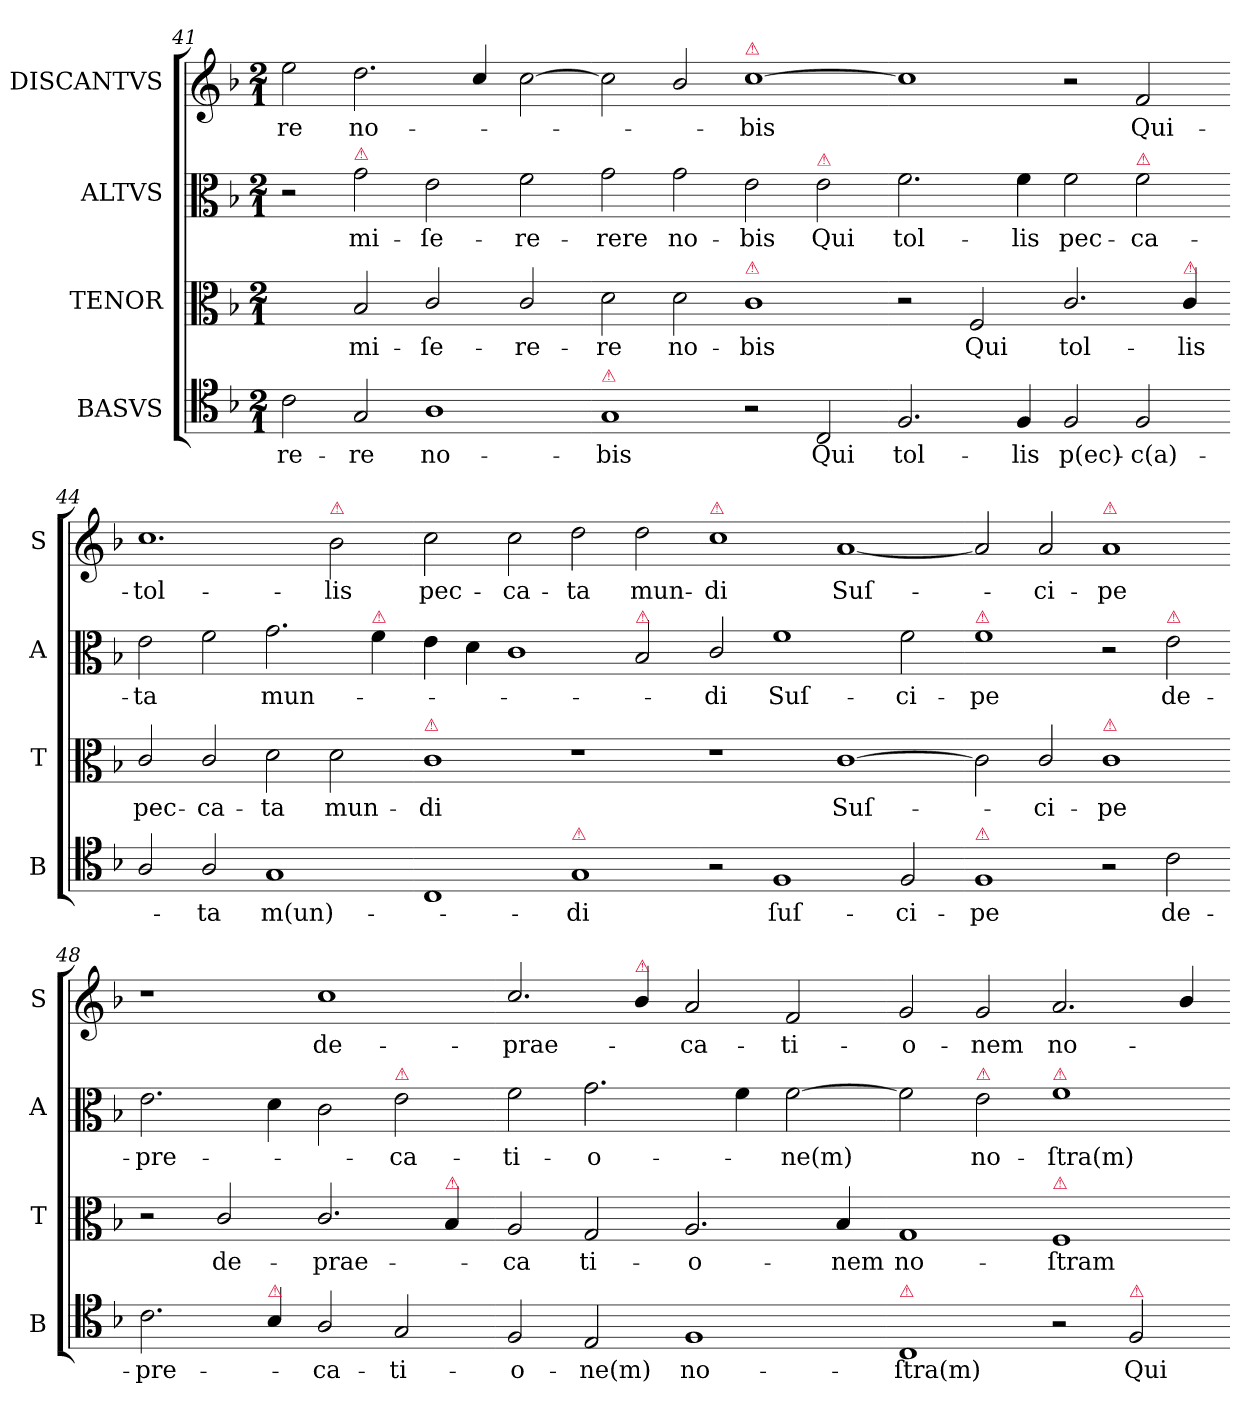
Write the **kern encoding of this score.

**kern	**text	**kern	**text	**kern	**text	**kern	**text
*part4	*part4	*part3	*part3	*part2	*part2	*part1	*part1
*staff4	*staff4	*staff3	*staff3	*staff2	*staff2	*staff1	*staff1
*I"BASVS	*	*I"TENOR	*	*I"ALTVS	*	*I"DISCANTVS	*
*I'B	*	*I'T	*	*I'A	*	*I'S	*
*clefC4	*	*clefC3	*	*clefC3	*	*clefG2	*
*k[b-]	*	*k[b-]	*	*k[b-]	*	*k[b-]	*
*F:	*	*F:	*	*F:	*	*F:	*
*M2/1	*	*M2/1	*	*M2/1	*	*M2/1	*
=41	=41	=41	=41	=41	=41	=41	=41
2c\	-re-	2ryy	.	2r	.	2ee\	-re
!	!	!	!	!LO:TX:a:color=crimson:t=⚠	!	!	!
2G/	-re	2B-/	mi-	2g\	mi-	2.dd\	no-
1A	no-	2c/	-ſe-	2e\	-ſe-	.	.
.	.	.	.	.	.	4cc/	.
.	.	2c/	-re-	2f\	-re-	[2cc\	.
=42-	=42-	=42-	=42-	=42-	=42-	=42-	=42-
!LO:TX:a:color=crimson:t=⚠	!	!	!	!	!	!	!
1G	-bis	2d\	re	2g\	-rere	2cc\]	.
.	.	2d\	no-	2g\	no-	2b-/	.
!	!	!	!	!	!	!LO:TX:a:color=crimson:t=⚠	!
!	!	!LO:TX:a:color=crimson:t=⚠	!	!	!	!	!
2r	.	1c	-bis	2e\	-bis	[1cc	-bis
!	!	!	!	!LO:TX:a:color=crimson:t=⚠	!	!	!
2C/	Qui	.	.	2e\	Qui	.	.
=43-	=43-	=43-	=43-	=43-	=43-	=43-	=43-
2.F/	tol-	2r	.	2.f\	tol-	1cc]	.
.	.	2F/	Qui	.	.	.	.
4F/	-lis	.	.	4f\	-lis	.	.
2F/	p(ec)-	2.c/	tol-	2f\	pec-	2r	.
!	!	!	!	!LO:TX:a:color=crimson:t=⚠	!	!	!
2F/	-c(a)-	.	.	2f\	-ca-	2f/	Qui-
!	!	!LO:TX:a:color=crimson:t=⚠	!	!	!	!	!
.	.	4c/	-lis	.	.	.	.
=44-	=44-	=44-	=44-	=44-	=44-	=44-	=44-
2A/	.	2c/	pec-	2e\	-ta	1.cc	-tol-
2A/	-ta	2c/	-ca-	2f\	.	.	.
1G	m(un)-	2d\	-ta	2.g\	mun-	.	.
!	!	!	!	!	!	!LO:TX:a:color=crimson:t=⚠	!
.	.	2d\	mun-	.	.	2b-\	-lis
!	!	!	!	!LO:TX:a:color=crimson:t=⚠	!	!	!
.	.	.	.	4f\	.	.	.
=45-	=45-	=45-	=45-	=45-	=45-	=45-	=45-
!	!	!LO:TX:a:color=crimson:t=⚠	!	!	!	!	!
1C	.	1c	-di	4e\	.	2cc\	pec-
.	.	.	.	4d\	.	.	.
.	.	.	.	1c	.	2cc\	-ca-
!LO:TX:a:color=crimson:t=⚠	!	!	!	!	!	!	!
1G	-di	1r	.	.	.	2dd\	-ta
!	!	!	!	!LO:TX:a:color=crimson:t=⚠	!	!	!
.	.	.	.	2B-/	.	2dd\	mun-
=46-	=46-	=46-	=46-	=46-	=46-	=46-	=46-
!	!	!	!	!	!	!LO:TX:a:color=crimson:t=⚠	!
2r	.	1r	.	2c/	di	1cc	-di
1F	ſuſ-	.	.	1f	Suſ-	.	.
.	.	[1c	Suſ-	.	.	[1a	Suſ-
2F/	-ci-	.	.	2f\	-ci-	.	.
=47-	=47-	=47-	=47-	=47-	=47-	=47-	=47-
!	!	!	!	!LO:TX:a:color=crimson:t=⚠	!	!	!
!LO:TX:a:color=crimson:t=⚠	!	!	!	!	!	!	!
1F	-pe	2c]	.	1f	-pe	2a]	.
.	.	2c/	-ci-	.	.	2a/	-ci-
!	!	!	!	!	!	!LO:TX:a:color=crimson:t=⚠	!
!	!	!LO:TX:a:color=crimson:t=⚠	!	!	!	!	!
2r	.	1c	-pe	2r	.	1a	-pe
!	!	!	!	!LO:TX:a:color=crimson:t=⚠	!	!	!
2c\	de-	.	.	2e\	de-	.	.
=48-	=48-	=48-	=48-	=48-	=48-	=48-	=48-
2.c\	-pre-	2r	.	2.e\	-pre-	1r	.
.	.	2c/	de-	.	.	.	.
!LO:TX:a:color=crimson:t=⚠	!	!	!	!	!	!	!
4B-/	.	.	.	4d\	.	.	.
2A/	-ca-	2.c/	-prae-	2c\	.	1cc	de-
!	!	!	!	!LO:TX:a:color=crimson:t=⚠	!	!	!
2G/	-ti-	.	.	2e\	-ca-	.	.
!	!	!LO:TX:a:color=crimson:t=⚠	!	!	!	!	!
.	.	4B-/	.	.	.	.	.
=49-	=49-	=49-	=49-	=49-	=49-	=49-	=49-
2F/	-o-	2A/	-ca	2f\	-ti-	2.cc/	-prae-
2E/	-ne(m)	2G/	-ti-	2.g\	-o-	.	.
!	!	!	!	!	!	!LO:TX:a:color=crimson:t=⚠	!
.	.	.	.	.	.	4b-/	.
1F	no-	2.A/	-o-	.	.	2a/	-ca-
.	.	.	.	4f\	.	.	.
.	.	.	.	[2f\	-ne(m)	2f/	-ti-
.	.	4B-/	-nem	.	.	.	.
=50-	=50-	=50-	=50-	=50-	=50-	=50-	=50-
!LO:TX:a:color=crimson:t=⚠	!	!	!	!	!	!	!
1C	-ſtra(m)	1G	no-	2f\]	.	2g/	-o-
!	!	!	!	!LO:TX:a:color=crimson:t=⚠	!	!	!
.	.	.	.	2e\	no-	2g/	-nem
!	!	!	!	!LO:TX:a:color=crimson:t=⚠	!	!	!
!	!	!LO:TX:a:color=crimson:t=⚠	!	!	!	!	!
2r	.	1F	-ſtram	1f	-ſtra(m)	2.a/	no-
!LO:TX:a:color=crimson:t=⚠	!	!	!	!	!	!	!
2F/	Qui	.	.	.	.	.	.
.	.	.	.	.	.	4b-/	.
=-	=-	=-	=-	=-	=-	=-	=-
*-	*-	*-	*-	*-	*-	*-	*-
